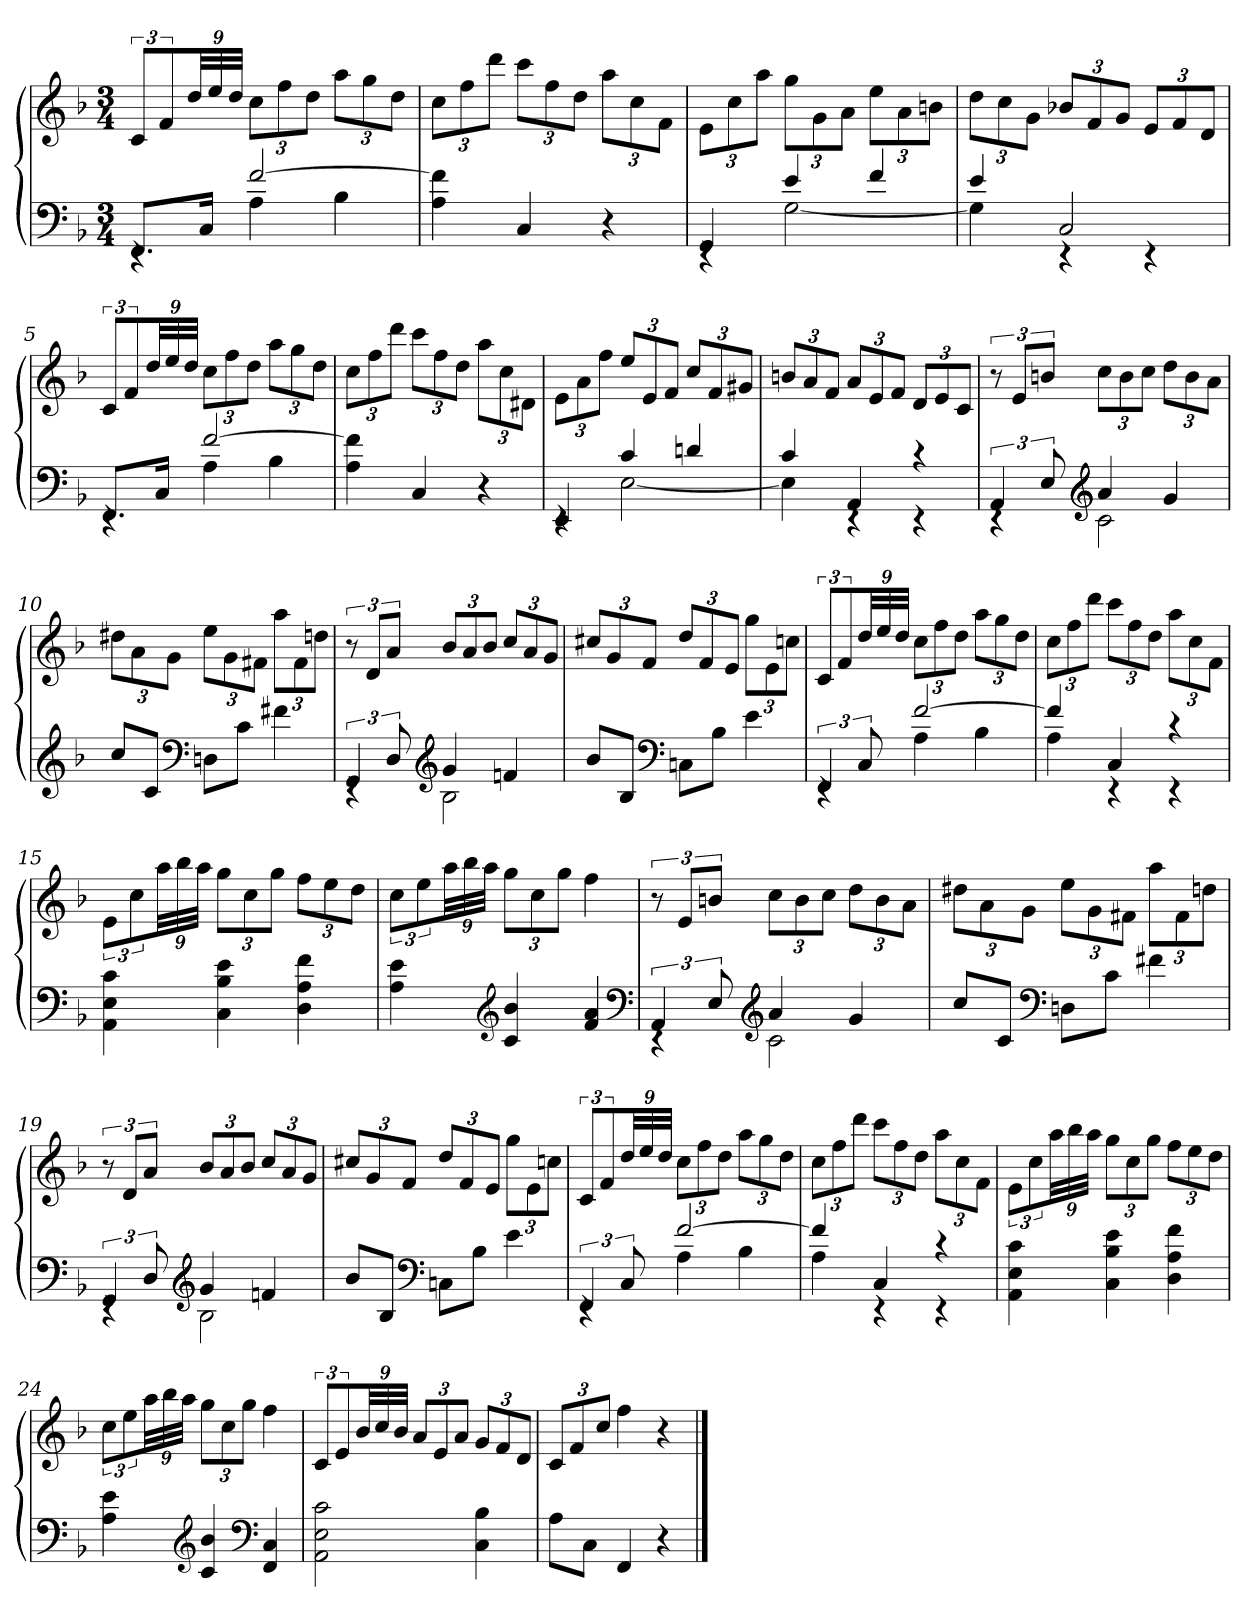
**kern	**kern
*part1	*part1
*staff2	*staff1
*clefF4	*clefG2
*k[b-]	*k[b-]
*F:	*F:
*M3/4	*M3/4
=1	=1
*^	*
8.FFL	4rEE	12cL
.	.	12f
.	.	36ddLL
16CJk	.	.
.	.	36ee
.	.	36ddJJJ
[2f	4A	12ccL
.	.	12ff
.	.	12ddJ
.	4B-	12aaL
.	.	12gg
.	.	12ddJ
*v	*v	*
=2	=2
4A 4f]	12ccL
.	12ff
.	12dddJ
4C	12cccL
.	12ff
.	12ddJ
4r	12aaL
.	12cc
.	12fJ
=3	=3
*^	*
4GG	4rEE	12eL
.	.	12cc
.	.	12aaJ
4e	[2G	12ggL
.	.	12g
.	.	12aJ
4f	.	12eeL
.	.	12a
.	.	12bnJ
=4	=4	=4
4e	4G]	12ddL
.	.	12cc
.	.	12gJ
2C	4rEE	12b-XL
.	.	12f
.	.	12gJ
.	4rEE	12eL
.	.	12f
.	.	12dJ
=5	=5	=5
8.FFL	4rEE	12cL
.	.	12f
.	.	36ddLL
16CJk	.	.
.	.	36ee
.	.	36ddJJJ
[2f	4A	12ccL
.	.	12ff
.	.	12ddJ
.	4B-	12aaL
.	.	12gg
.	.	12ddJ
*v	*v	*
=6	=6
4A 4f]	12ccL
.	12ff
.	12dddJ
4C	12cccL
.	12ff
.	12ddJ
4r	12aaL
.	12cc
.	12d#XJ
=7	=7
*^	*
4EE	4rEE	12eL
.	.	12a
.	.	12ffJ
4c	[2E	12eeL
.	.	12e
.	.	12fJ
4dn	.	12ccL
.	.	12f
.	.	12g#XJ
=8	=8	=8
4c	4E]	12bnL
.	.	12a
.	.	12fJ
4AA	4rEE	12aL
.	.	12e
.	.	12fJ
4rc	4rEE	12dL
.	.	12e
.	.	12cJ
=9	=9	=9
6AA	4rEE	12r
.	.	12eL
12E	.	12bnJ
*clefG2	*	*
4a	2c	12ccL
.	.	12b
.	.	12ccJ
4g	.	12ddL
.	.	12b
.	.	12aJ
*v	*v	*
=10	=10
8ccL	12dd#XL
.	12a
8cJ	.
.	12gJ
*clefF4	*
8DnL	12eeL
.	12g
8cJ	.
.	12f#XJ
4f#X	12aaL
.	12f#
.	12ddnJ
=11	=11
*^	*
6GG	4rEE	12r
.	.	12dL
12D	.	12aJ
*clefG2	*	*
4g	2B-	12b-L
.	.	12a
.	.	12b-J
4fn	.	12ccL
.	.	12a
.	.	12gJ
*v	*v	*
=12	=12
8b-L	12cc#XL
.	12g
8B-J	.
.	12fJ
*clefF4	*
8CnL	12ddL
.	12f
8B-J	.
.	12eJ
4e	12ggL
.	12e
.	12ccnJ
=13	=13
*^	*
6FF	4rEE	12cL
.	.	12f
12C	.	36ddLL
.	.	36ee
.	.	36ddJJJ
[2f	4A	12ccL
.	.	12ff
.	.	12ddJ
.	4B-	12aaL
.	.	12gg
.	.	12ddJ
=14	=14	=14
4f]	4A	12ccL
.	.	12ff
.	.	12dddJ
4C	4rEE	12cccL
.	.	12ff
.	.	12ddJ
4rc	4rEE	12aaL
.	.	12cc
.	.	12fJ
*v	*v	*
=15	=15
4AA 4E 4c	12eL
.	12cc
.	36aaLL
.	36bb-
.	36aaJJJ
4C 4B- 4e	12ggL
.	12cc
.	12ggJ
4D 4A 4f	12ffL
.	12ee
.	12ddJ
=16	=16
4A 4e	12ccL
.	12ee
.	36aaLL
.	36bb-
.	36aaJJJ
*clefG2	*
4c 4b-	12ggL
.	12cc
.	12ggJ
4f 4a	4ff
*clefF4	*
=17	=17
*^	*
6AA	4rEE	12r
.	.	12eL
12E	.	12bnJ
*clefG2	*	*
4a	2c	12ccL
.	.	12b
.	.	12ccJ
4g	.	12ddL
.	.	12b
.	.	12aJ
*v	*v	*
=18	=18
8ccL	12dd#XL
.	12a
8cJ	.
.	12gJ
*clefF4	*
8DnL	12eeL
.	12g
8cJ	.
.	12f#XJ
4f#X	12aaL
.	12f#
.	12ddnJ
=19	=19
*^	*
6GG	4rEE	12r
.	.	12dL
12D	.	12aJ
*clefG2	*	*
4g	2B-	12b-L
.	.	12a
.	.	12b-J
4fn	.	12ccL
.	.	12a
.	.	12gJ
*v	*v	*
=20	=20
8b-L	12cc#XL
.	12g
8B-J	.
.	12fJ
*clefF4	*
8CnL	12ddL
.	12f
8B-J	.
.	12eJ
4e	12ggL
.	12e
.	12ccnJ
=21	=21
*^	*
6FF	4rEE	12cL
.	.	12f
12C	.	36ddLL
.	.	36ee
.	.	36ddJJJ
[2f	4A	12ccL
.	.	12ff
.	.	12ddJ
.	4B-	12aaL
.	.	12gg
.	.	12ddJ
=22	=22	=22
4f]	4A	12ccL
.	.	12ff
.	.	12dddJ
4C	4rEE	12cccL
.	.	12ff
.	.	12ddJ
4rc	4rEE	12aaL
.	.	12cc
.	.	12fJ
*v	*v	*
=23	=23
4AA 4E 4c	12eL
.	12cc
.	36aaLL
.	36bb-
.	36aaJJJ
4C 4B- 4e	12ggL
.	12cc
.	12ggJ
4D 4A 4f	12ffL
.	12ee
.	12ddJ
=24	=24
4A 4e	12ccL
.	12ee
.	36aaLL
.	36bb-
.	36aaJJJ
*clefG2	*
4c 4b-	12ggL
.	12cc
.	12ggJ
*clefF4	*
4FF 4C	4ff
=25	=25
2AA 2E 2c	12cL
.	12e
.	36b-LL
.	36cc
.	36b-JJJ
.	12aL
.	12e
.	12aJ
4C 4B-	12gL
.	12f
.	12dJ
=26	=26
8AL	12cL
.	12f
8CJ	.
.	12ccJ
4FF	4ff
4r	4r
==	==
*-	*-
